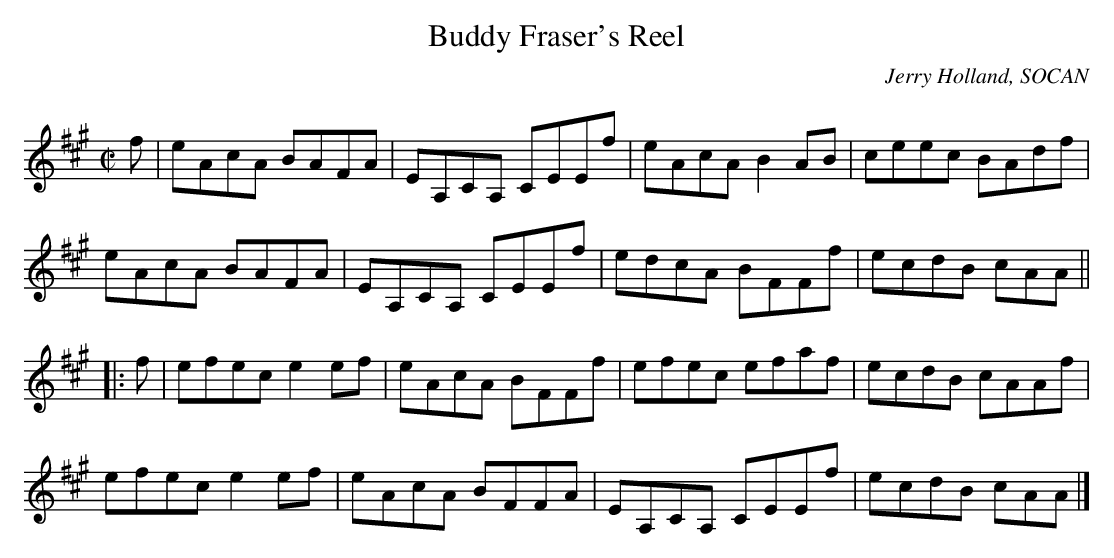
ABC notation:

X:1
T:Buddy Fraser's Reel
C:Jerry Holland, SOCAN
Q:333
L:1/8
M:C|
K:A
f|eAcA BAFA|EA,CA, CEEf|eAcA B2 AB|ceec BAdf|!
eAcA BAFA|EA,CA, CEEf|edcA BFFf|ecdB cAA||!
|:f|efec e2 ef|eAcA BFFf|efec efaf|ecdB cAAf|!
efec e2 ef|eAcA BFFA|EA,CA, CEEf|ecdB cAA|]!
